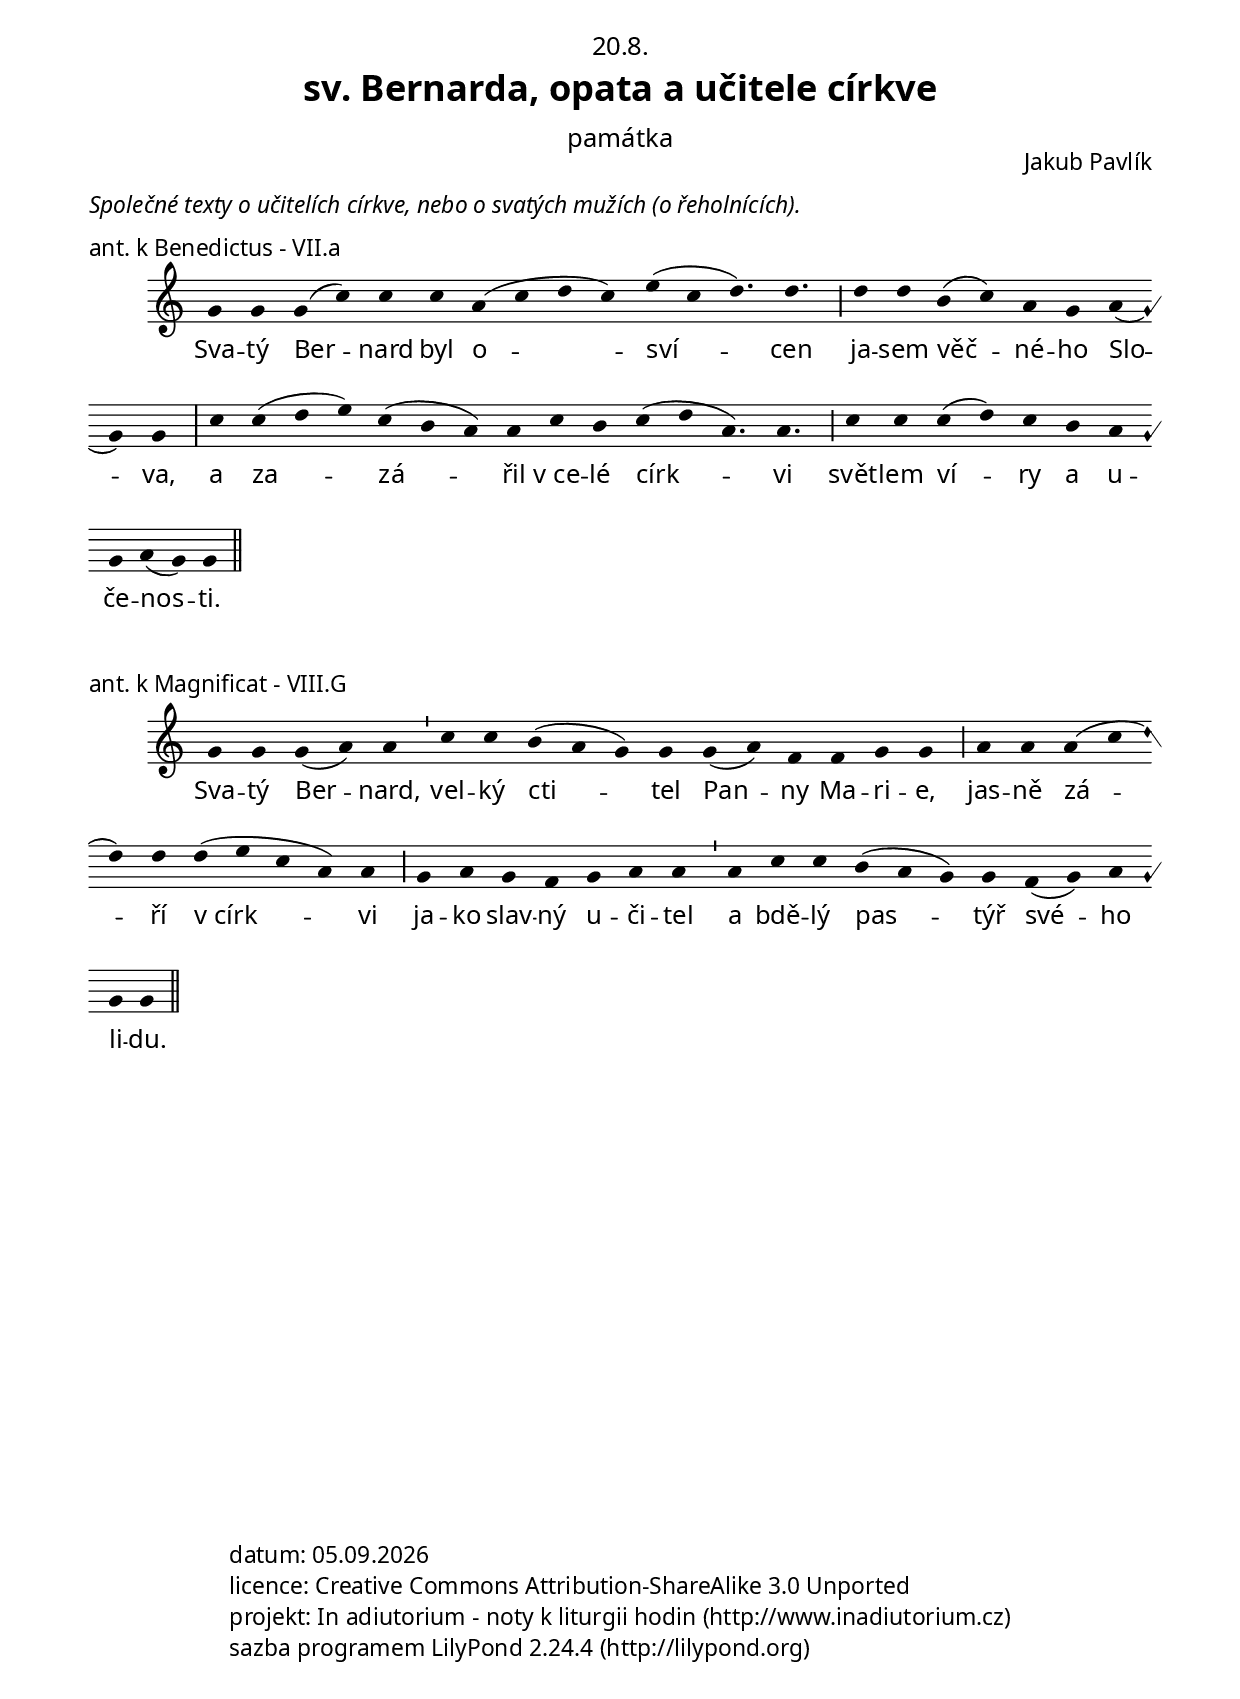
\version "2.15.40"

\include "../spolecne.ly"
\include "../dilyresponsorii.ly"

\header {
  title = \markup\titleSvatek
            "sv. Bernarda, opata a učitele církve"
            památka
            20.8.
  composer = "Jakub Pavlík"
}

\markup\communia #'(#:ucitel #:reholnik)

\score {
  \relative c'' {
    \choralniRezim
    g4 g g( c) c
    c a( c d c) e( c d4.) d \barMaior
    d4 d b( c) a g a( g) g \barMax
    c c( d e) c( b a) a c b c( d a4.) a \barMaior
    c4 c c( d) c b a g a( g) g \barFinalis
  }
  \addlyrics {
    Sva -- tý Ber -- nard byl o -- sví -- cen
    ja -- sem věč -- né -- ho Slo -- va,
    a za -- zá -- řil v_ce -- lé círk -- vi
    svět -- lem ví -- ry a u -- če -- nos -- ti.
  }
  \header {
    quid = "ant. k Benedictus"
    modus = "VII"
    differentia = "a"
    psalmus = ""
    id = "aben"
    piece = \markup {\sestavTitulekBezZalmu}
  }
}

\score {
  \relative c'' {
    \choralniRezim
    g4 g g( a) a \barMin
    c c b( a g) g g( a) f f g g \barMaior
    a a a( c d) d d( e c a) a \barMaior
    g a g f g a a \barMin
    a c c b( a g) g f( g) a g g \barFinalis
  }
  \addlyrics {
    Sva -- tý Ber -- nard,
    vel -- ký cti -- tel Pan -- ny Ma -- ri -- e,
    jas -- ně zá -- ří v_círk -- vi
    ja -- ko slav -- ný u -- či -- tel
    a bdě -- lý pas -- týř své -- ho li -- du.
  }
  \header {
    quid = "ant. k Magnificat"
    modus = "VIII"
    differentia = "G"
    psalmus = ""
    placet = "3 nic moc, zvlášť první třetina"
    id = "amag"
    piece = \markup {\sestavTitulekBezZalmu}
  }
}